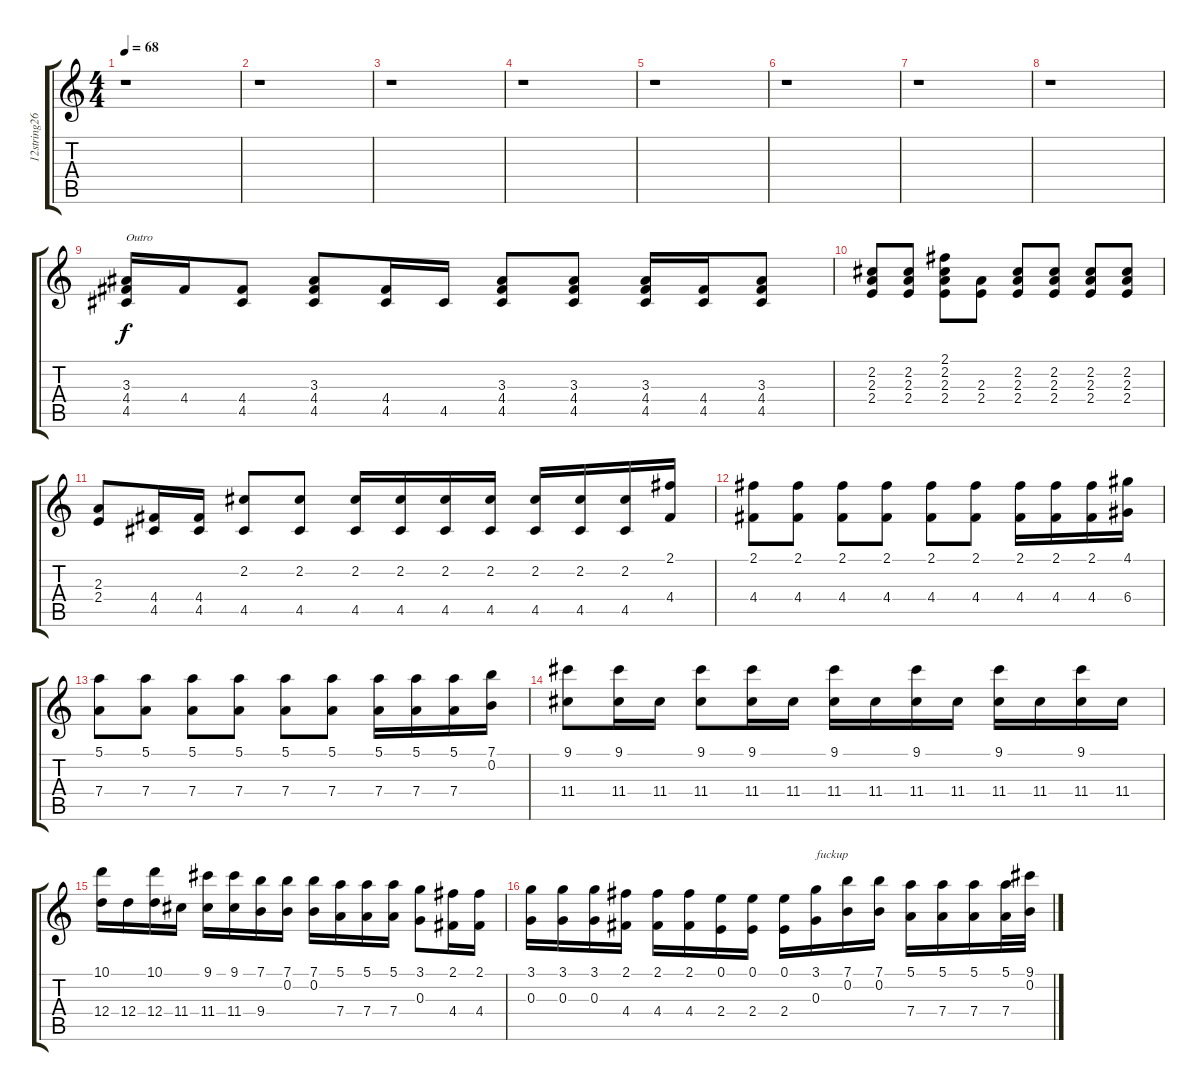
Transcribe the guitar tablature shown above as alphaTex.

\track ("12string26" "12string26") {instrument electricguitarjazz}
\staff {score tabs}
\tuning (E4 B3 G3 D3 A2 E2) {hide}
\ts (4 4)
\tempo 68
\clef g2
\ks c
r.1{dy f} |
r.1 |
r.1 |
r.1 |
r.1 |
r.1 |
r.1 |
r.1 |
(3.3 4.4 4.5).16{txt "Outro"} 4.4.16 (4.4 4.5).8 (3.3 4.4 4.5).8 (4.4 4.5).16 4.5.16 (3.3 4.4 4.5).8 (3.3 4.4 4.5).8 (3.3 4.4 4.5).16 (4.4 4.5).16 (3.3 4.4 4.5).8 |
(2.2 2.3 2.4).8 (2.2 2.3 2.4).8 (2.1 2.2 2.3 2.4).8 (2.3 2.4).8 (2.2 2.3 2.4).8 (2.2 2.3 2.4).8 (2.2 2.3 2.4).8 (2.2 2.3 2.4).8 |
(2.3 2.4).8 (4.4 4.5).16 (4.4 4.5).16 (2.2 4.5).8 (2.2 4.5).8 (2.2 4.5).16 (2.2 4.5).16 (2.2 4.5).16 (2.2 4.5).16 (2.2 4.5).16 (2.2 4.5).16 (2.2 4.5).16 (2.1 4.4).16 |
(2.1 4.4).8 (2.1 4.4).8 (2.1 4.4).8 (2.1 4.4).8 (2.1 4.4).8 (2.1 4.4).8 (2.1 4.4).16 (2.1 4.4).16 (2.1 4.4).16 (4.1 6.4).16 |
(5.1 7.4).8 (5.1 7.4).8 (5.1 7.4).8 (5.1 7.4).8 (5.1 7.4).8 (5.1 7.4).8 (5.1 7.4).16 (5.1 7.4).16 (5.1 7.4).16 (7.1 0.2).16 |
(9.1 11.4).8 (9.1 11.4).16 11.4.16 (9.1 11.4).8 (9.1 11.4).16 11.4.16 (9.1 11.4).16 11.4.16 (9.1 11.4).16 11.4.16 (9.1 11.4).16 11.4.16 (9.1 11.4).16 11.4.16 |
(10.1 12.4).16 12.4.16 (10.1 12.4).16 11.4.16 (9.1 11.4).16 (9.1 11.4).16 (7.1 9.4).16 (7.1 0.2).16 (7.1 0.2).16 (5.1 7.4).16 (5.1 7.4).16 (5.1 7.4).16 (3.1 0.3).8 (2.1 4.4).16 (2.1 4.4).16 |
(3.1 0.3).16 (3.1 0.3).16 (3.1 0.3).16 (2.1 4.4).16 (2.1 4.4).16 (2.1 4.4).16 (0.1 2.4).16 (0.1 2.4).16 (0.1 2.4).16 (3.1 0.3).16{txt "fuckup"} (7.1 0.2).16 (7.1 0.2).16 (5.1 7.4).16 (5.1 7.4).16 (5.1 7.4).16 (5.1 7.4).32 (9.1 0.2).32
